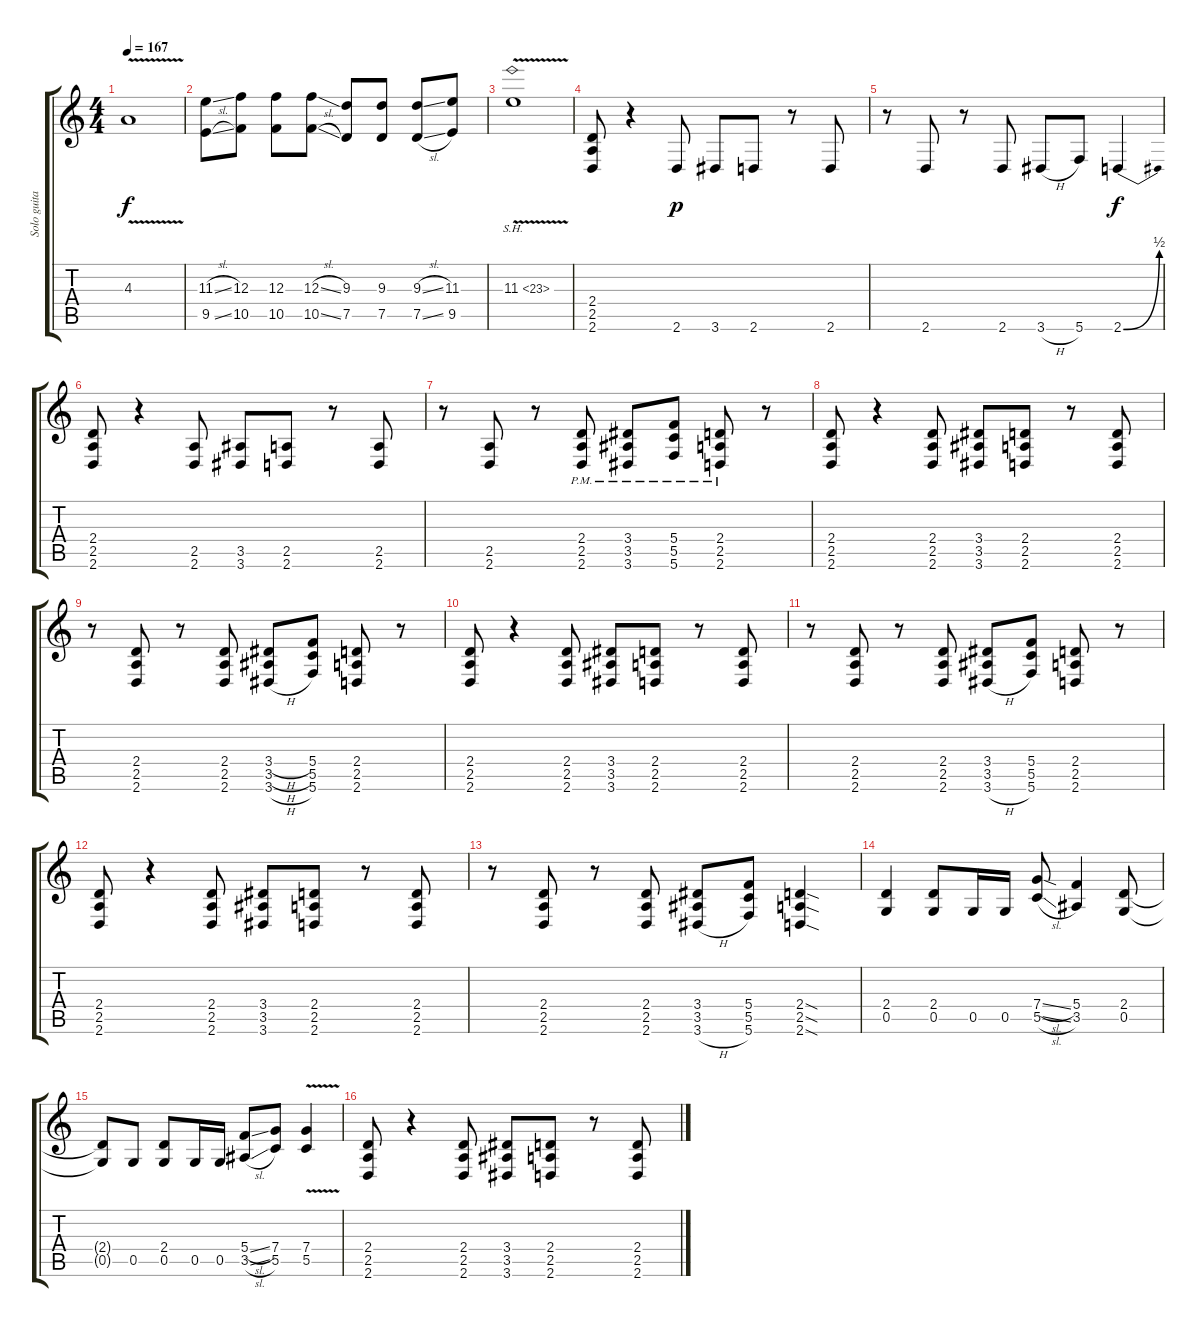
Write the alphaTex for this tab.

\track ("Solo guitar" "Solo guita") {instrument overdrivenguitar}
\staff {score tabs}
\tuning (D4 A3 F3 C3 G2 C2) {hide}
\ts (4 4)
\tempo 167
\clef g2
\ks c
4.3{v}.1{dy f} |
(11.3{sl} 9.5{sl}).8 (12.3 10.5).8 (12.3 10.5).8 (12.3{sl} 10.5{sl}).8 (9.3 7.5).8 (9.3 7.5).8 (9.3{sl} 7.5{sl}).8 (11.3 9.5).8 |
11.3{sh 12 v}.1 |
(2.4 2.5 2.6).8 r.4 2.6.8{dy p} 3.6.8 2.6.8 r.8 2.6.8 |
r.8 2.6.8 r.8 2.6.8 3.6{h}.8 5.6.8 2.6{be (bend 0 0 60 2)}.4{dy f} |
(2.4 2.5 2.6).8 r.4 (2.5 2.6).8 (3.5 3.6).8 (2.5 2.6).8 r.8 (2.5 2.6).8 |
r.8 (2.5 2.6).8 r.8 (2.4{pm} 2.5{pm} 2.6{pm}).8 (3.4{pm} 3.5{pm} 3.6{pm}).8 (5.4{pm} 5.5{pm} 5.6{pm}).8 (2.4{pm} 2.5{pm} 2.6{pm}).8 r.8 |
(2.4 2.5 2.6).8 r.4 (2.4 2.5 2.6).8 (3.4 3.5 3.6).8 (2.4 2.5 2.6).8 r.8 (2.4 2.5 2.6).8 |
r.8 (2.4 2.5 2.6).8 r.8 (2.4 2.5 2.6).8 (3.4{h} 3.5{h} 3.6{h}).8 (5.4 5.5 5.6).8 (2.4 2.5 2.6).8 r.8 |
(2.4 2.5 2.6).8 r.4 (2.4 2.5 2.6).8 (3.4 3.5 3.6).8 (2.4 2.5 2.6).8 r.8 (2.4 2.5 2.6).8 |
r.8 (2.4 2.5 2.6).8 r.8 (2.4 2.5 2.6).8 (3.4 3.5 3.6{h}).8 (5.4 5.5 5.6).8 (2.4 2.5 2.6).8 r.8 |
(2.4 2.5 2.6).8 r.4 (2.4 2.5 2.6).8 (3.4 3.5 3.6).8 (2.4 2.5 2.6).8 r.8 (2.4 2.5 2.6).8 |
r.8 (2.4 2.5 2.6).8 r.8 (2.4 2.5 2.6).8 (3.4 3.5 3.6{h}).8 (5.4 5.5 5.6).8 (2.4{sod} 2.5{sod} 2.6{sod}).4 |
(2.4 0.5).4 (2.4 0.5).8 0.5.16 0.5.16 (7.4{sl} 5.5{sl}).8 (5.4 3.5).4 (2.4 0.5).8 |
(2.4{t} 0.5{t}).8 0.5.8 (2.4 0.5).8 0.5.16 0.5.16 (5.4{sl} 3.5{sl}).8 (7.4 5.5).8 (7.4{v} 5.5).4 |
(2.4 2.5 2.6).8 r.4 (2.4 2.5 2.6).8 (3.4 3.5 3.6).8 (2.4 2.5 2.6).8 r.8 (2.4 2.5 2.6).8
